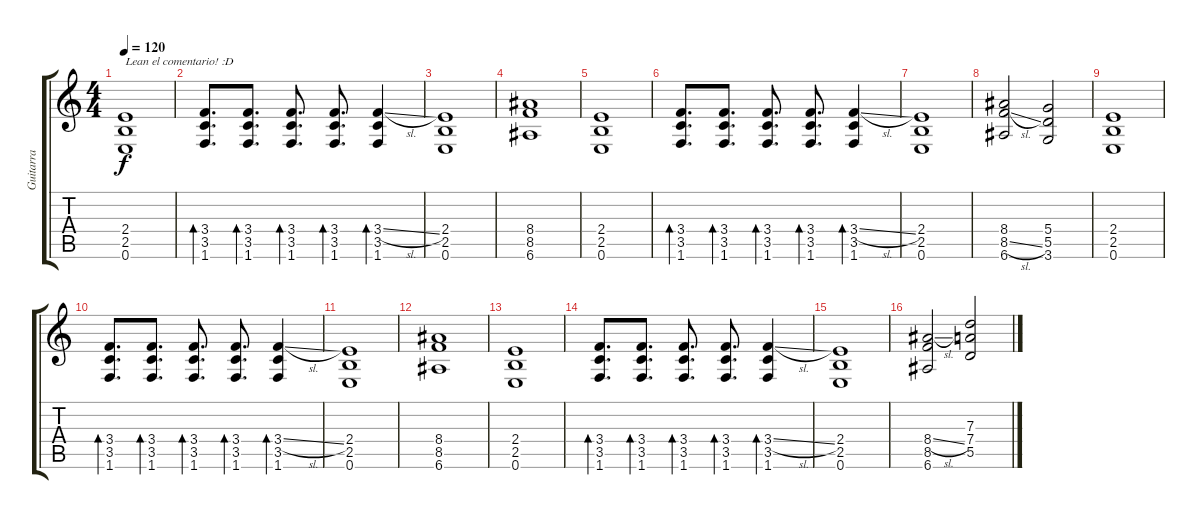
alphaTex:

\track ("Guitarra" "Guitarra") {instrument overdrivenguitar}
\staff {score tabs}
\tuning (E4 B3 G3 D3 A2 E2) {hide}
\ts (4 4)
\tempo 120
\clef g2
\ks c
(2.4 2.5 0.6).1{txt "Lean el comentario! :D" dy f instrument overdrivenguitar} |
(3.4 3.5 1.6).8{d bd 120} (3.4 3.5 1.6).8{d bd 120} (3.4 3.5 1.6).8{d bd 120} (3.4 3.5 1.6).8{d bd 120} (3.4{sl} 3.5 1.6).4{bd 120} |
(2.4 2.5 0.6).1 |
(8.4 8.5 6.6).1 |
(2.4 2.5 0.6).1 |
(3.4 3.5 1.6).8{d bd 120} (3.4 3.5 1.6).8{d bd 120} (3.4 3.5 1.6).8{d bd 120} (3.4 3.5 1.6).8{d bd 120} (3.4{sl} 3.5 1.6).4{bd 120} |
(2.4 2.5 0.6).1 |
(8.4 8.5{sl} 6.6).2 (5.4 5.5 3.6).2 |
(2.4 2.5 0.6).1 |
(3.4 3.5 1.6).8{d bd 120} (3.4 3.5 1.6).8{d bd 120} (3.4 3.5 1.6).8{d bd 120} (3.4 3.5 1.6).8{d bd 120} (3.4{sl} 3.5 1.6).4{bd 120} |
(2.4 2.5 0.6).1 |
(8.4 8.5 6.6).1 |
(2.4 2.5 0.6).1 |
(3.4 3.5 1.6).8{d bd 120} (3.4 3.5 1.6).8{d bd 120} (3.4 3.5 1.6).8{d bd 120} (3.4 3.5 1.6).8{d bd 120} (3.4{sl} 3.5 1.6).4{bd 120} |
(2.4 2.5 0.6).1 |
(8.4{sl} 8.5 6.6).2 (7.3 7.4 5.5).2
